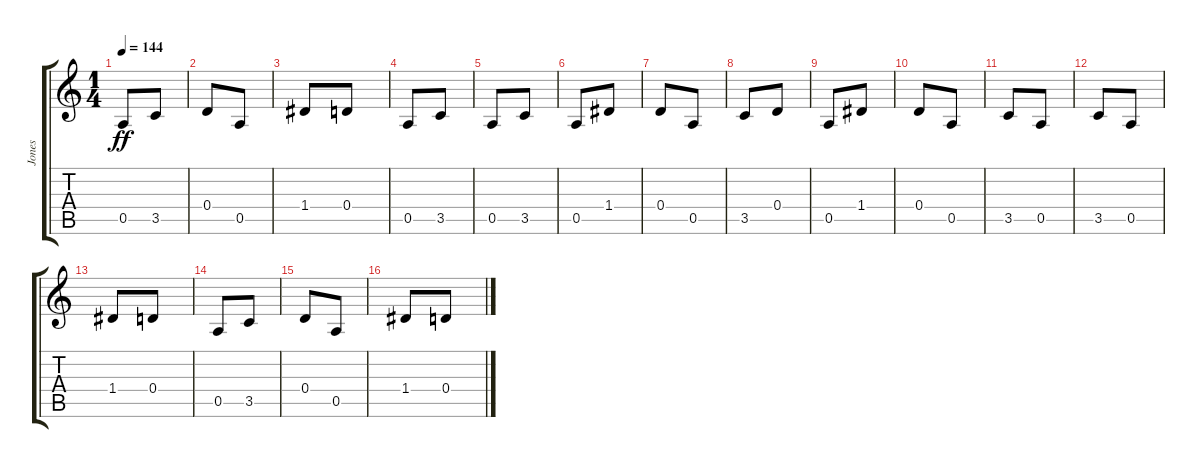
\track ("Jones" "Jones") {instrument distortionguitar}
\staff {score tabs}
\tuning (E4 B3 G3 D3 A2 D2) {hide}
\ts (1 4)
\tempo 144
\clef g2
\ks c
0.5.8{dy ff} 3.5.8 |
0.4.8 0.5.8 |
1.4.8 0.4.8 |
0.5.8 3.5.8 |
0.5.8 3.5.8 |
0.5.8 1.4.8 |
0.4.8 0.5.8 |
3.5.8 0.4.8 |
0.5.8 1.4.8 |
0.4.8 0.5.8 |
3.5.8 0.5.8 |
3.5.8 0.5.8 |
1.4.8 0.4.8 |
0.5.8 3.5.8 |
0.4.8 0.5.8 |
1.4.8 0.4.8
